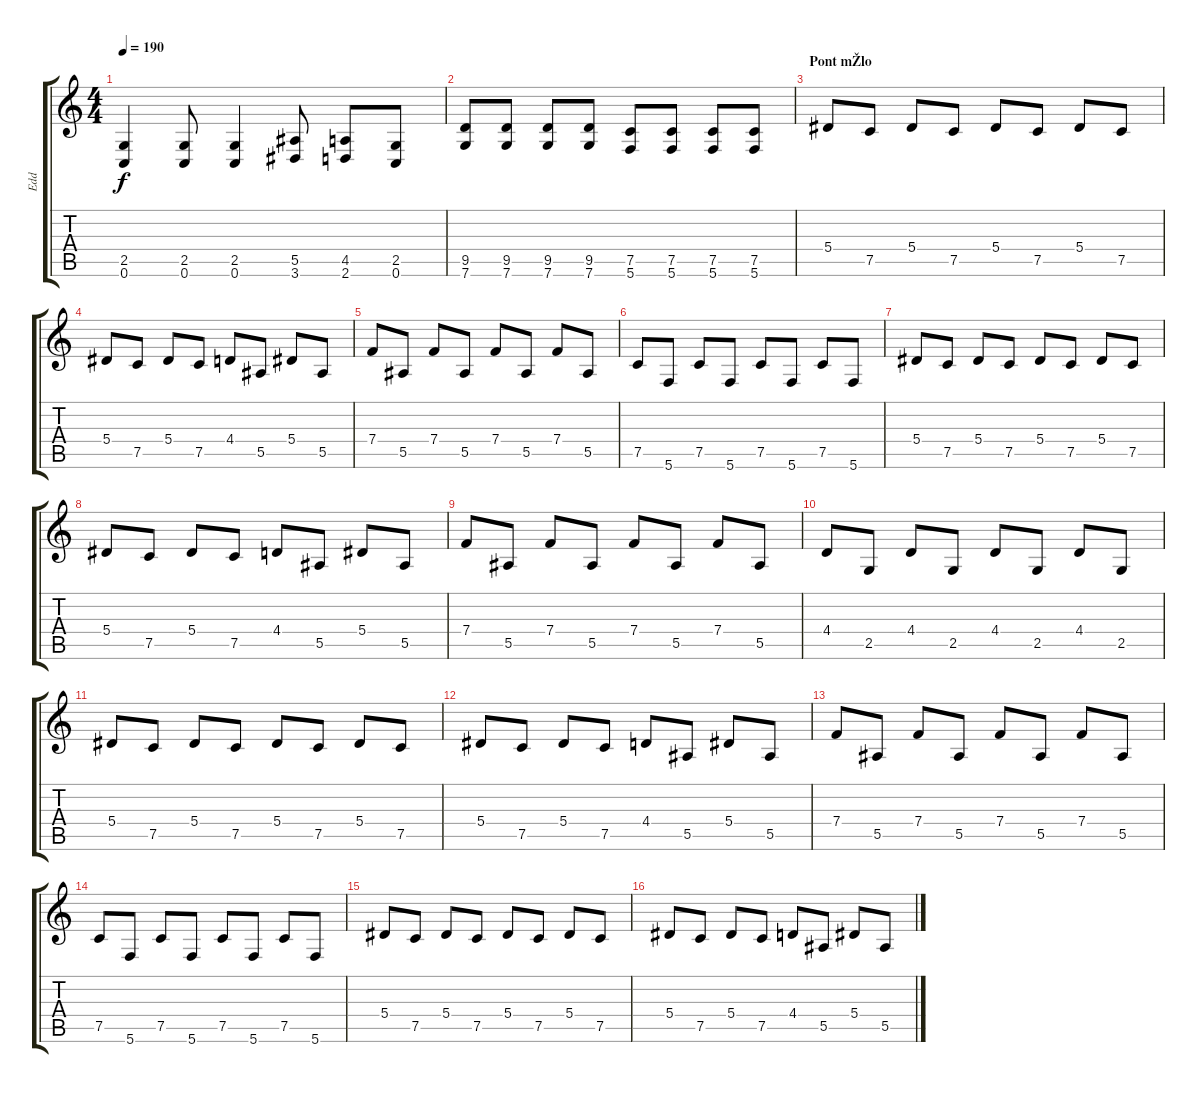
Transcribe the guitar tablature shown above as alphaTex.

\track ("Edd" "Edd") {instrument distortionguitar}
\staff {score tabs}
\tuning (C4 G3 Eb3 Bb2 F2 C2) {hide}
\ts (4 4)
\tempo 190
\clef g2
\ks c
(2.5 0.6).4{dy f} (2.5 0.6).8 (2.5 0.6).4 (5.5 3.6).8 (4.5 2.6).8 (2.5 0.6).8 |
(9.5 7.6).8 (9.5 7.6).8 (9.5 7.6).8 (9.5 7.6).8 (7.5 5.6).8 (7.5 5.6).8 (7.5 5.6).8 (7.5 5.6).8 |
\section ("" "Pont mŽlo")
5.4.8 7.5.8 5.4.8 7.5.8 5.4.8 7.5.8 5.4.8 7.5.8 |
5.4.8 7.5.8 5.4.8 7.5.8 4.4.8 5.5.8 5.4.8 5.5.8 |
7.4.8 5.5.8 7.4.8 5.5.8 7.4.8 5.5.8 7.4.8 5.5.8 |
7.5.8 5.6.8 7.5.8 5.6.8 7.5.8 5.6.8 7.5.8 5.6.8 |
5.4.8 7.5.8 5.4.8 7.5.8 5.4.8 7.5.8 5.4.8 7.5.8 |
5.4.8 7.5.8 5.4.8 7.5.8 4.4.8 5.5.8 5.4.8 5.5.8 |
7.4.8 5.5.8 7.4.8 5.5.8 7.4.8 5.5.8 7.4.8 5.5.8 |
4.4.8 2.5.8 4.4.8 2.5.8 4.4.8 2.5.8 4.4.8 2.5.8 |
5.4.8 7.5.8 5.4.8 7.5.8 5.4.8 7.5.8 5.4.8 7.5.8 |
5.4.8 7.5.8 5.4.8 7.5.8 4.4.8 5.5.8 5.4.8 5.5.8 |
7.4.8 5.5.8 7.4.8 5.5.8 7.4.8 5.5.8 7.4.8 5.5.8 |
7.5.8 5.6.8 7.5.8 5.6.8 7.5.8 5.6.8 7.5.8 5.6.8 |
5.4.8 7.5.8 5.4.8 7.5.8 5.4.8 7.5.8 5.4.8 7.5.8 |
5.4.8 7.5.8 5.4.8 7.5.8 4.4.8 5.5.8 5.4.8 5.5.8
